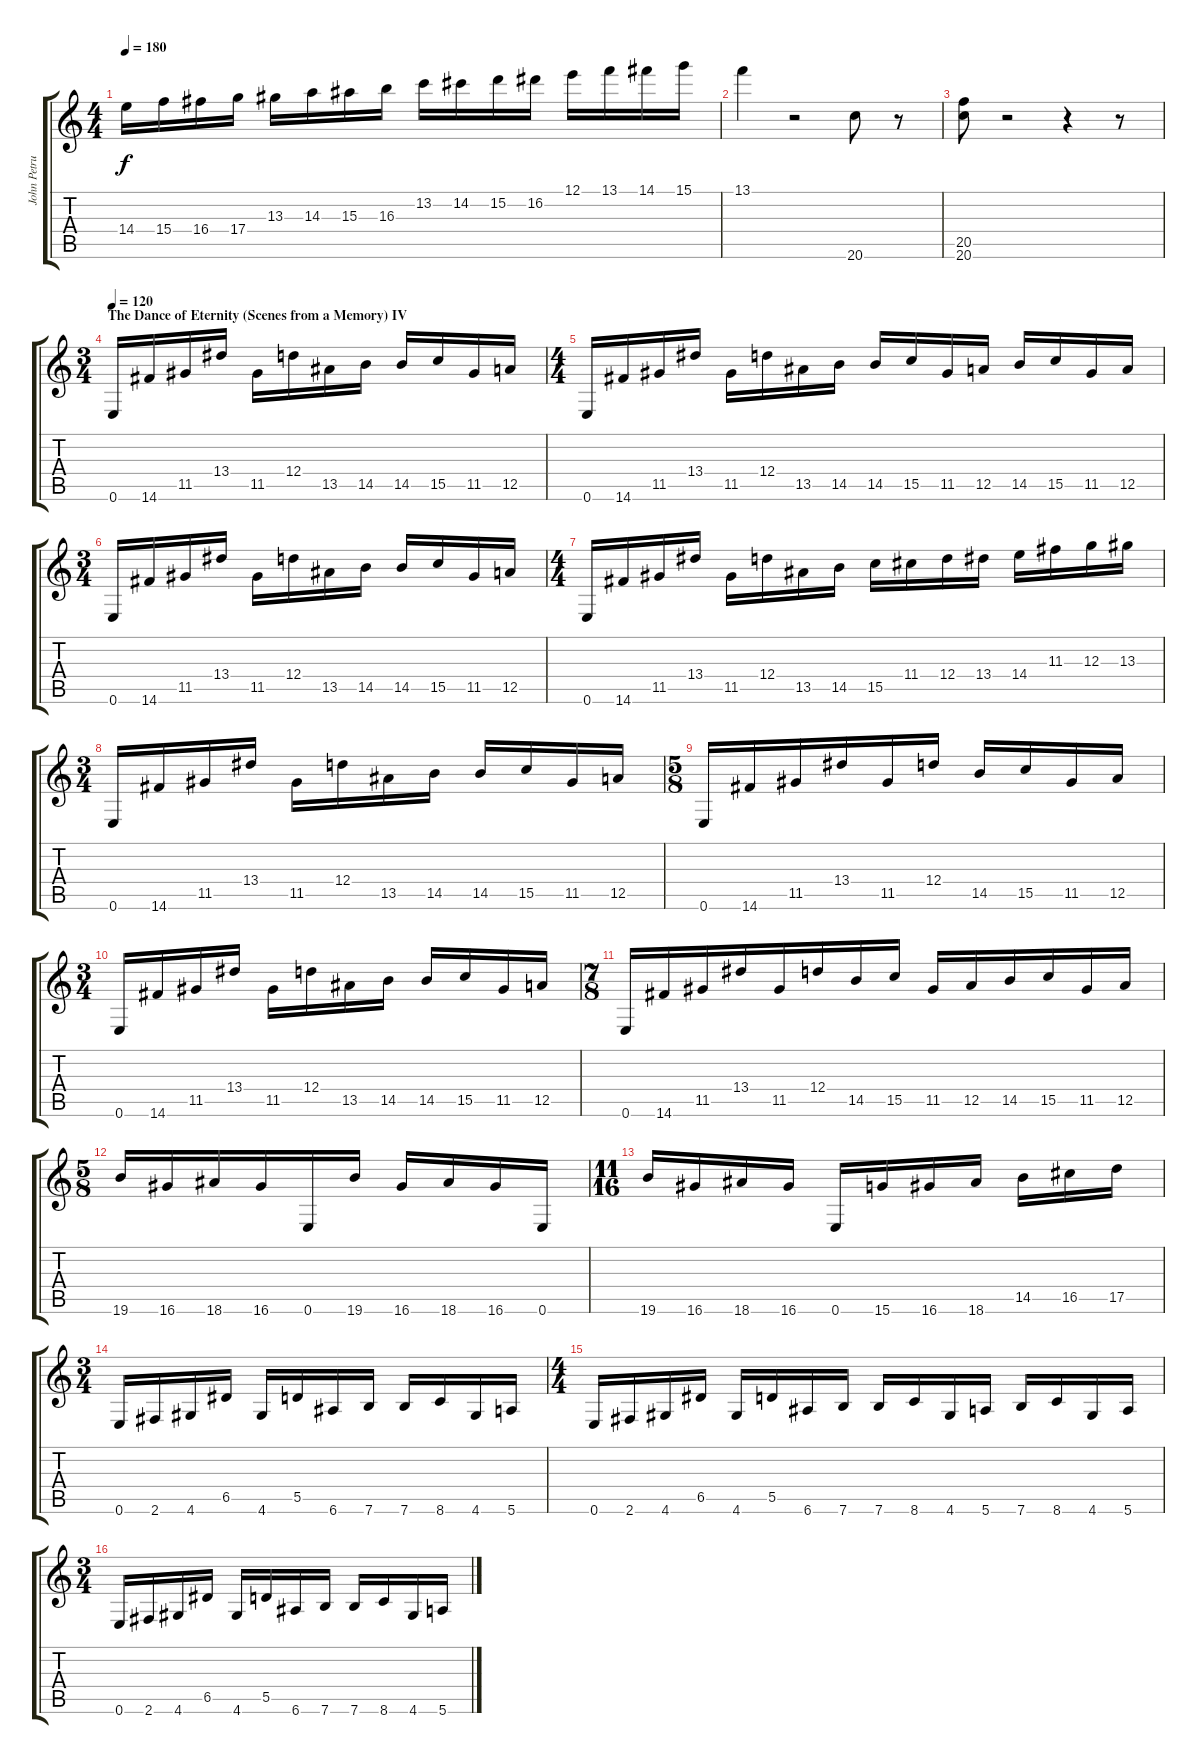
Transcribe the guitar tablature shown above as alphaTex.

\track ("John Petrucci Lead Guitar" "John Petru") {instrument distortionguitar}
\staff {score tabs}
\tuning (E4 B3 G3 D3 A2 E2) {hide}
\ts (4 4)
\tempo 180
\clef g2
\ks c
14.4.16{dy f} 15.4.16 16.4.16 17.4.16 13.3.16 14.3.16 15.3.16 16.3.16 13.2.16 14.2.16 15.2.16 16.2.16 12.1.16 13.1.16 14.1.16 15.1.16 |
13.1.4 r.2 20.6.8 r.8 |
(20.5 20.6).8 r.2 r.4 r.8 |
\ts (3 4)
\section ("" "The Dance of Eternity (Scenes from a Memory) IV")
\tempo 120
0.6.16 14.6.16 11.5.16 13.4.16 11.5.16 12.4.16 13.5.16 14.5.16 14.5.16 15.5.16 11.5.16 12.5.16 |
\ts (4 4)
0.6.16 14.6.16 11.5.16 13.4.16 11.5.16 12.4.16 13.5.16 14.5.16 14.5.16 15.5.16 11.5.16 12.5.16 14.5.16 15.5.16 11.5.16 12.5.16 |
\ts (3 4)
0.6.16 14.6.16 11.5.16 13.4.16 11.5.16 12.4.16 13.5.16 14.5.16 14.5.16 15.5.16 11.5.16 12.5.16 |
\ts (4 4)
0.6.16 14.6.16 11.5.16 13.4.16 11.5.16 12.4.16 13.5.16 14.5.16 15.5.16 11.4.16 12.4.16 13.4.16 14.4.16 11.3.16 12.3.16 13.3.16 |
\ts (3 4)
0.6.16 14.6.16 11.5.16 13.4.16 11.5.16 12.4.16 13.5.16 14.5.16 14.5.16 15.5.16 11.5.16 12.5.16 |
\ts (5 8)
0.6.16 14.6.16 11.5.16 13.4.16 11.5.16 12.4.16 14.5.16 15.5.16 11.5.16 12.5.16 |
\ts (3 4)
0.6.16 14.6.16 11.5.16 13.4.16 11.5.16 12.4.16 13.5.16 14.5.16 14.5.16 15.5.16 11.5.16 12.5.16 |
\ts (7 8)
0.6.16 14.6.16 11.5.16 13.4.16 11.5.16 12.4.16 14.5.16 15.5.16 11.5.16 12.5.16 14.5.16 15.5.16 11.5.16 12.5.16 |
\ts (5 8)
19.6.16 16.6.16 18.6.16 16.6.16 0.6.16 19.6.16 16.6.16 18.6.16 16.6.16 0.6.16 |
\ts (11 16)
19.6.16 16.6.16 18.6.16 16.6.16 0.6.16 15.6.16 16.6.16 18.6.16 14.5.16 16.5.16 17.5.16 |
\ts (3 4)
0.6.16 2.6.16 4.6.16 6.5.16 4.6.16 5.5.16 6.6.16 7.6.16 7.6.16 8.6.16 4.6.16 5.6.16 |
\ts (4 4)
0.6.16 2.6.16 4.6.16 6.5.16 4.6.16 5.5.16 6.6.16 7.6.16 7.6.16 8.6.16 4.6.16 5.6.16 7.6.16 8.6.16 4.6.16 5.6.16 |
\ts (3 4)
0.6.16 2.6.16 4.6.16 6.5.16 4.6.16 5.5.16 6.6.16 7.6.16 7.6.16 8.6.16 4.6.16 5.6.16
